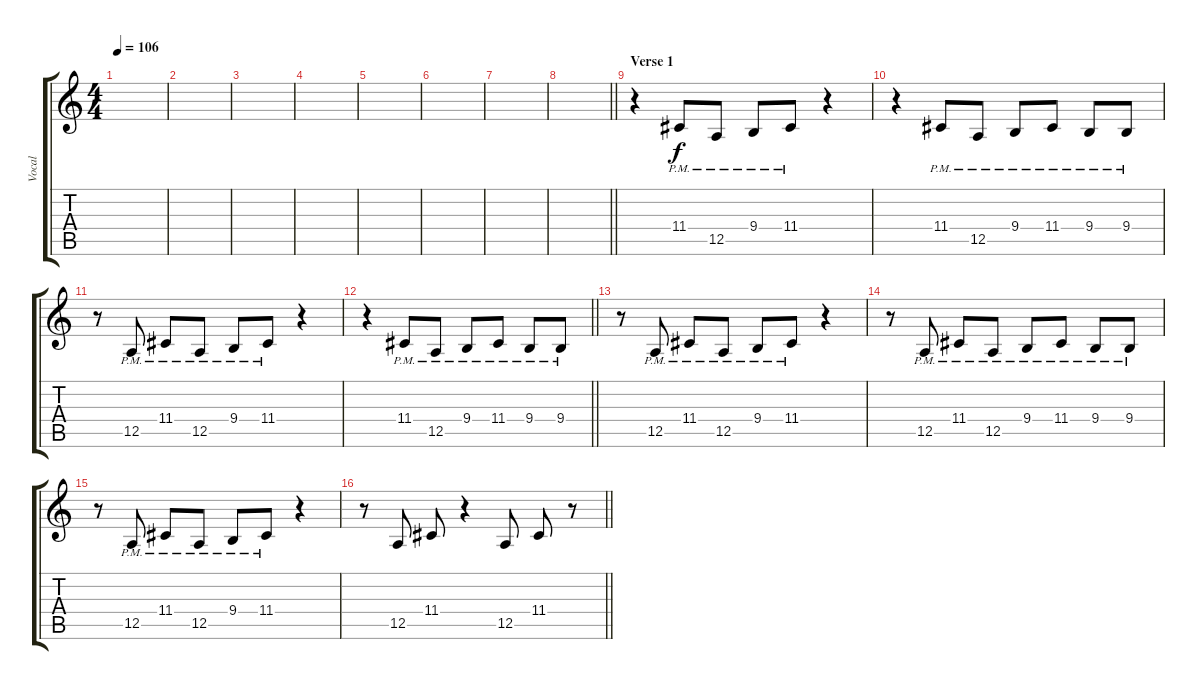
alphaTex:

\track ("Vocal" "Vocal") {instrument lead2sawtooth}
\staff {score tabs}
\tuning (E4 B3 G3 D3 A2 E2) {hide}
\ts (4 4)
\tempo 106
\clef g2
\ks c
|
|
|
|
|
|
|
\barLineRight lightlight
|
\section ("" "Verse 1")
r.4 11.4{pm}.8 12.5{pm}.8 9.4{pm}.8 11.4{pm}.8 r.4 |
r.4 11.4{pm}.8 12.5{pm}.8 9.4{pm}.8 11.4{pm}.8 9.4{pm}.8 9.4{pm}.8 |
r.8 12.5{pm}.8 11.4{pm}.8 12.5{pm}.8 9.4{pm}.8 11.4{pm}.8 r.4 |
\barLineRight lightlight
r.4 11.4{pm}.8 12.5{pm}.8 9.4{pm}.8 11.4{pm}.8 9.4{pm}.8 9.4{pm}.8 |
r.8 12.5{pm}.8 11.4{pm}.8 12.5{pm}.8 9.4{pm}.8 11.4{pm}.8 r.4 |
r.8 12.5{pm}.8 11.4{pm}.8 12.5{pm}.8 9.4{pm}.8 11.4{pm}.8 9.4{pm}.8 9.4{pm}.8 |
r.8 12.5{pm}.8 11.4{pm}.8 12.5{pm}.8 9.4{pm}.8 11.4{pm}.8 r.4 |
\barLineRight lightlight
r.8 12.5.8 11.4.8 r.4 12.5.8 11.4.8 r.8
